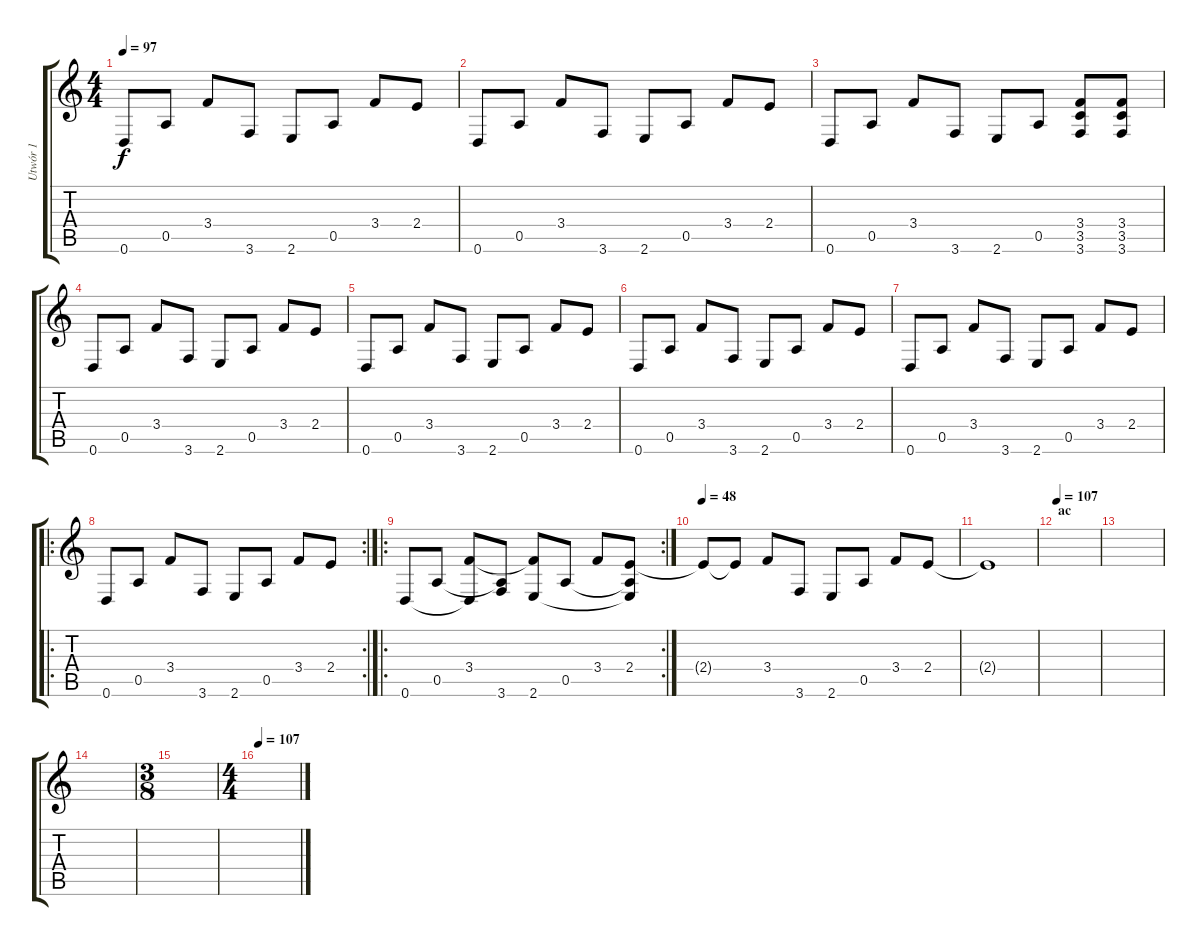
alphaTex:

\track ("Utwór 1" "Utwór 1") {instrument distortionguitar}
\staff {score tabs}
\tuning (E4 B3 G3 D3 A2 D2) {hide}
\ts (4 4)
\tempo 97
\clef g2
\ks c
0.6.8{dy f} 0.5.8 3.4.8 3.6.8 2.6.8 0.5.8 3.4.8 2.4.8 |
0.6.8 0.5.8 3.4.8 3.6.8 2.6.8 0.5.8 3.4.8 2.4.8 |
0.6.8 0.5.8 3.4.8 3.6.8 2.6.8 0.5.8 (3.4 3.5 3.6).8 (3.4 3.5 3.6).8 |
0.6.8 0.5.8 3.4.8 3.6.8 2.6.8 0.5.8 3.4.8 2.4.8 |
0.6.8 0.5.8 3.4.8 3.6.8 2.6.8 0.5.8 3.4.8 2.4.8 |
0.6.8 0.5.8 3.4.8 3.6.8 2.6.8 0.5.8 3.4.8 2.4.8 |
0.6.8 0.5.8 3.4.8 3.6.8 2.6.8 0.5.8 3.4.8 2.4.8 |
\ro
\rc 2
0.6.8 0.5.8 3.4.8 3.6.8 2.6.8 0.5.8 3.4.8 2.4.8 |
\ro
\rc 2
0.6.8 0.5.8 (3.4 0.6{t}).8 (0.5{t} 3.6).8 (3.4{t} 2.6).8 0.5.8 3.4.8 (2.4 0.5{t} 2.6{t}).8 |
\tempo 48
2.4{t}.8 2.4{t}.8 3.4.8 3.6.8 2.6.8 0.5.8 3.4.8 2.4.8 |
2.4{t}.1 |
\section ("" "ac")
\tempo 107
|
|
|
\ts (3 8)
|
\ts (4 4)
\tempo 107
